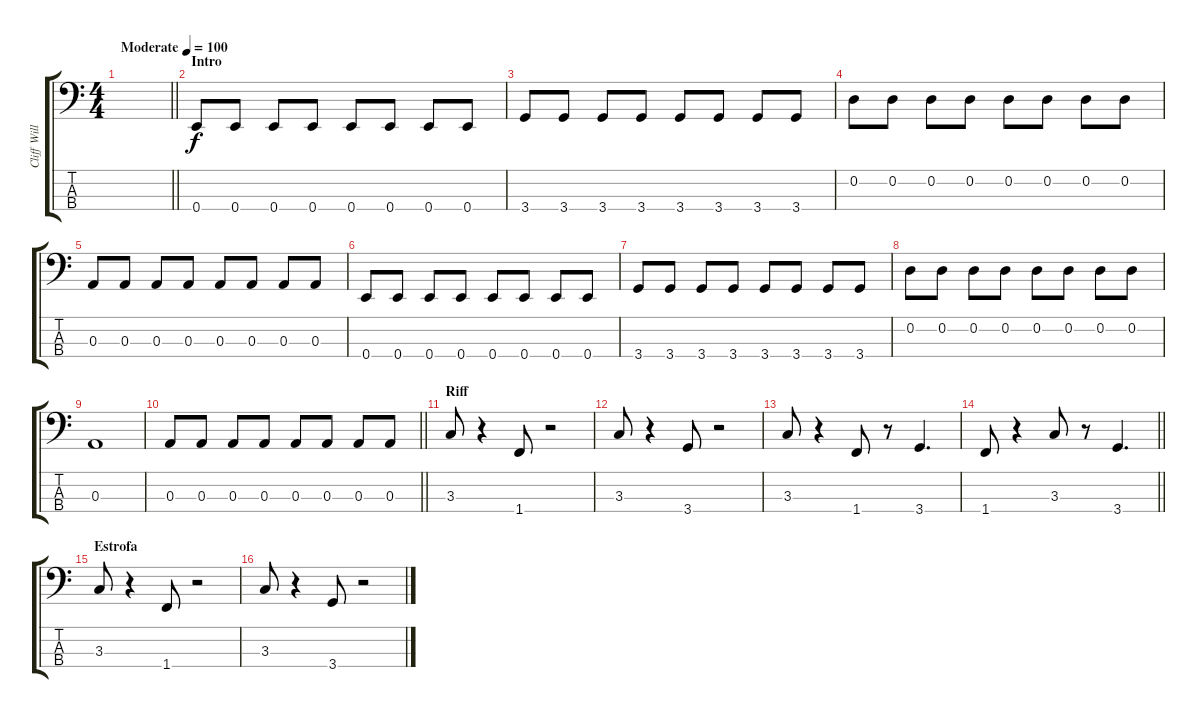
\track ("Cliff Williams" "Cliff Will") {instrument electricbassfinger}
\staff {score tabs}
\tuning (G2 D2 A1 E1) {hide}
\ts (4 4)
\tempo (100 "Moderate")
\clef f4
\barLineRight lightlight
\ks c
|
\section ("" "Intro")
0.4.8 0.4.8 0.4.8 0.4.8 0.4.8 0.4.8 0.4.8 0.4.8 |
3.4.8 3.4.8 3.4.8 3.4.8 3.4.8 3.4.8 3.4.8 3.4.8 |
0.2.8 0.2.8 0.2.8 0.2.8 0.2.8 0.2.8 0.2.8 0.2.8 |
0.3.8 0.3.8 0.3.8 0.3.8 0.3.8 0.3.8 0.3.8 0.3.8 |
0.4.8 0.4.8 0.4.8 0.4.8 0.4.8 0.4.8 0.4.8 0.4.8 |
3.4.8 3.4.8 3.4.8 3.4.8 3.4.8 3.4.8 3.4.8 3.4.8 |
0.2.8 0.2.8 0.2.8 0.2.8 0.2.8 0.2.8 0.2.8 0.2.8 |
0.3.1 |
\barLineRight lightlight
0.3.8 0.3.8 0.3.8 0.3.8 0.3.8 0.3.8 0.3.8 0.3.8 |
\section ("" "Riff")
3.3.8 r.4 1.4.8 r.2 |
3.3.8 r.4 3.4.8 r.2 |
3.3.8 r.4 1.4.8 r.8 3.4.4{d} |
\barLineRight lightlight
1.4.8 r.4 3.3.8 r.8 3.4.4{d} |
\section ("" "Estrofa")
3.3.8 r.4 1.4.8 r.2 |
3.3.8 r.4 3.4.8 r.2
